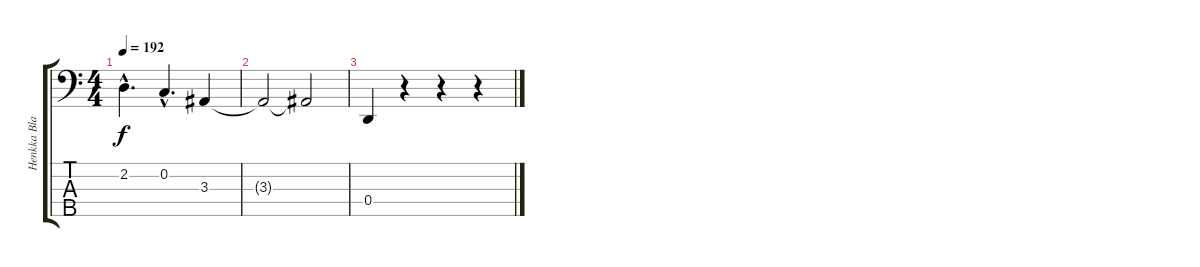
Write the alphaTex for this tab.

\track ("Henkka Blacksmith" "Henkka Bla") {instrument electricbassfinger}
\staff {score tabs}
\tuning (F2 C2 G1 D1 A0) {hide}
\ts (4 4)
\tempo 192
\clef f4
\ks c
2.2{hac}.4{d dy f} 0.2{hac}.4{d} 3.3.4 |
3.3{t}.2 3.3{t}.2 |
0.4.4 r.4 r.4 r.4
